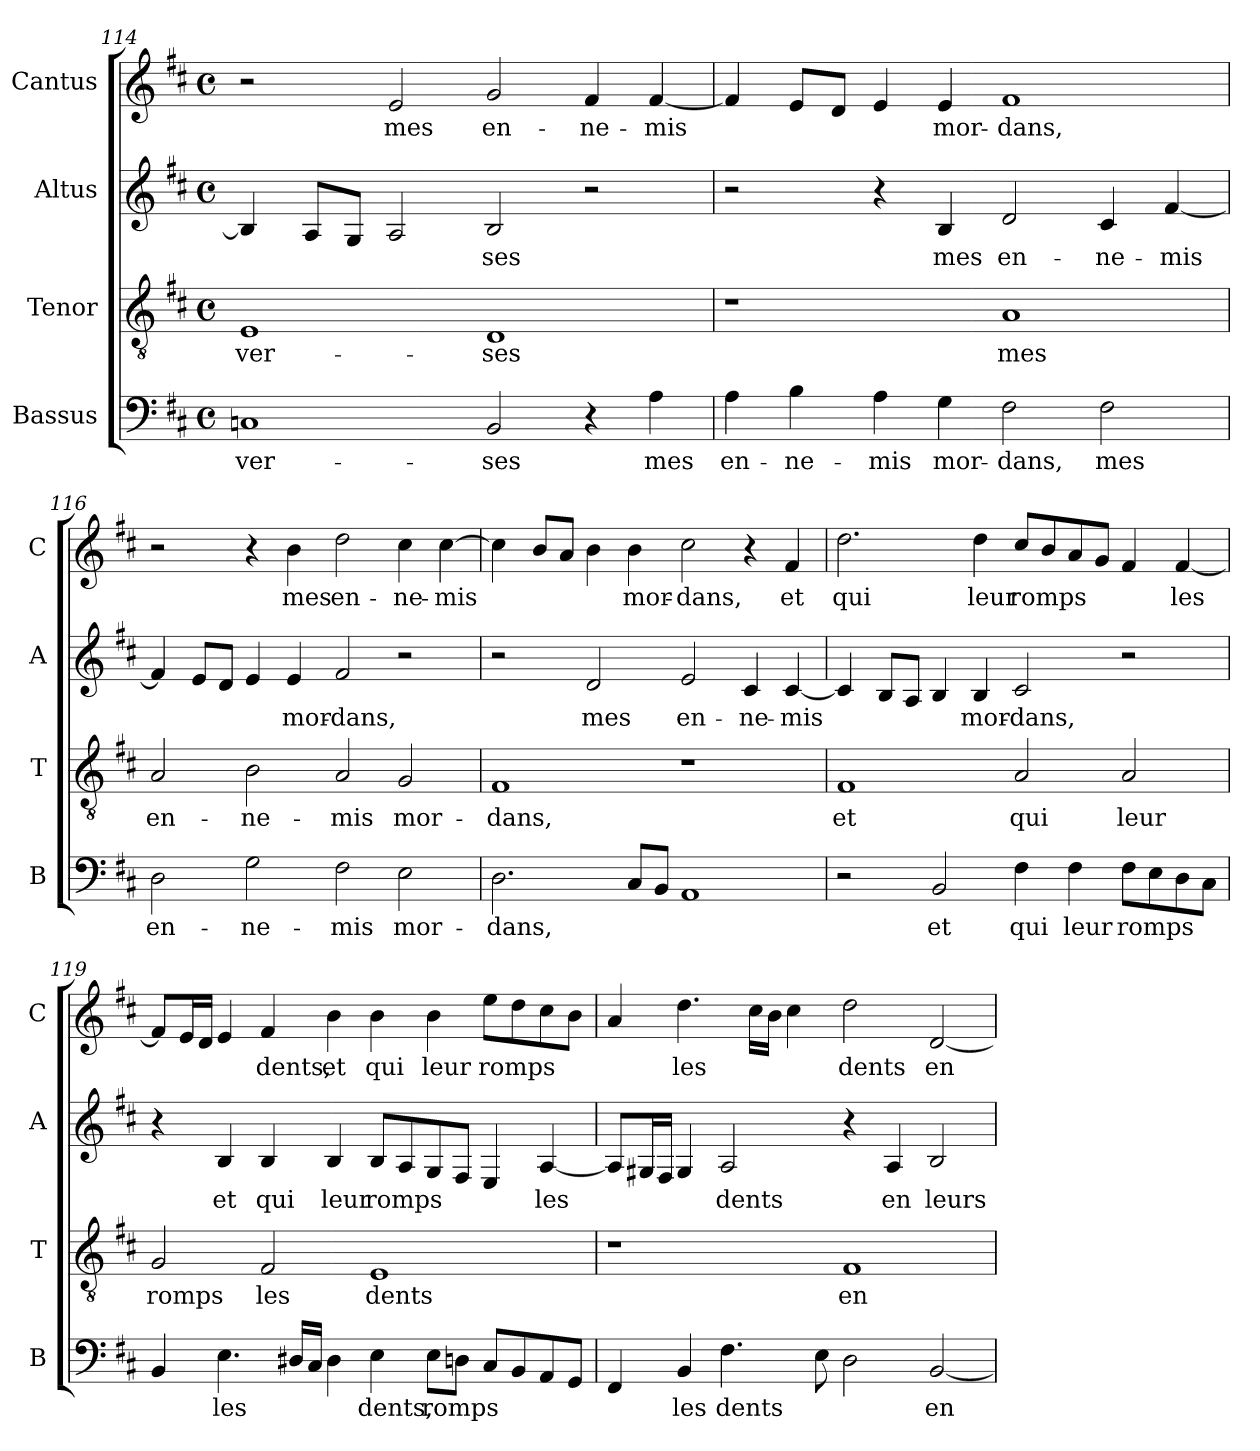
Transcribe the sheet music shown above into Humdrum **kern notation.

**kern	**text	**kern	**text	**kern	**text	**kern	**text
*part4	*part4	*part3	*part3	*part2	*part2	*part1	*part1
*staff4	*staff4	*staff3	*staff3	*staff2	*staff2	*staff1	*staff1
*I"Bassus	*	*I"Tenor	*	*I"Altus	*	*I"Cantus	*
*I'B	*	*I'T	*	*I'A	*	*I'C	*
*clefF4	*	*clefGv2	*	*clefG2	*	*clefG2	*
*k[f#c#]	*	*k[f#c#]	*	*k[f#c#]	*	*k[f#c#]	*
*D:	*	*D:	*	*D:	*	*D:	*
*M4/4	*	*M4/4	*	*M4/4	*	*M4/4	*
*met(c)	*	*met(c)	*	*met(c)	*	*met(c)	*
=114	=114	=114	=114	=114	=114	=114	=114
!	!LO:LY:b	!	!LO:LY:b	!	!	!	!
1Cn	-ver-	1E	-ver-	4B/]	.	2r	.
.	.	.	.	8A/L	.	.	.
.	.	.	.	8G/J	.	.	.
!	!	!	!	!	!	!	!LO:LY:b
.	.	.	.	2A/	.	2e/	mes
!	!LO:LY:b	!	!LO:LY:b	!	!LO:LY:b	!	!LO:LY:b
2BB/	-ses	1D	-ses	2B/	-ses	2g/	en-
!	!	!	!	!	!	!	!LO:LY:b
4r	.	.	.	2r	.	4f#/	-ne-
!	!LO:LY:b	!	!	!	!	!	!LO:LY:b
4A\	mes	.	.	.	.	[4f#/	-mis
!!LO:LB:g=z
=115	=115	=115	=115	=115	=115	=115	=115
!	!LO:LY:b	!	!	!	!	!	!
4A\	en-	1r	.	2r	.	4f#/]	.
!	!LO:LY:b	!	!	!	!	!	!
4B\	-ne-	.	.	.	.	8e/L	.
.	.	.	.	.	.	8d/J	.
!	!LO:LY:b	!	!	!	!	!	!
4A\	-mis	.	.	4r	.	4e/	.
!	!LO:LY:b	!	!	!	!LO:LY:b	!	!LO:LY:b
4G\	mor-	.	.	4B/	mes	4e/	mor-
!	!LO:LY:b	!	!LO:LY:b	!	!LO:LY:b	!	!LO:LY:b
2F#\	-dans,	1A	mes	2d/	en-	1f#	-dans,
!	!LO:LY:b	!	!	!	!LO:LY:b	!	!
2F#\	mes	.	.	4c#/	-ne-	.	.
!	!	!	!	!	!LO:LY:b	!	!
.	.	.	.	[4f#/	-mis	.	.
=116	=116	=116	=116	=116	=116	=116	=116
!	!LO:LY:b	!	!LO:LY:b	!	!	!	!
2D\	en-	2A/	en-	4f#/]	.	2r	.
.	.	.	.	8e/L	.	.	.
.	.	.	.	8d/J	.	.	.
!	!LO:LY:b	!	!LO:LY:b	!	!	!	!
2G\	-ne-	2B\	-ne-	4e/	.	4r	.
!	!	!	!	!	!LO:LY:b	!	!LO:LY:b
.	.	.	.	4e/	mor-	4b\	mes
!	!LO:LY:b	!	!LO:LY:b	!	!LO:LY:b	!	!LO:LY:b
2F#\	-mis	2A/	-mis	2f#/	-dans,	2dd\	en-
!	!LO:LY:b	!	!LO:LY:b	!	!	!	!LO:LY:b
2E\	mor-	2G/	mor-	2r	.	4cc#\	-ne-
!	!	!	!	!	!	!	!LO:LY:b
.	.	.	.	.	.	[4cc#\	-mis
=117	=117	=117	=117	=117	=117	=117	=117
!	!LO:LY:b	!	!LO:LY:b	!	!	!	!
2.D\	-dans,	1F#	-dans,	2r	.	4cc#\]	.
.	.	.	.	.	.	8b/L	.
.	.	.	.	.	.	8a/J	.
!	!	!	!	!	!LO:LY:b	!	!
.	.	.	.	2d/	mes	4b\	.
!	!	!	!	!	!	!	!LO:LY:b
8C#/L	.	.	.	.	.	4b\	mor-
8BB/J	.	.	.	.	.	.	.
!	!	!	!	!	!LO:LY:b	!	!LO:LY:b
1AA	.	1r	.	2e/	en-	2cc#\	-dans,
!	!	!	!	!	!LO:LY:b	!	!
.	.	.	.	4c#/	-ne-	4r	.
!	!	!	!	!	!LO:LY:b	!	!LO:LY:b
.	.	.	.	[4c#/	-mis	4f#/	et
!!LO:PB:g=z
=118	=118	=118	=118	=118	=118	=118	=118
!	!	!	!LO:LY:b	!	!	!	!LO:LY:b
2r	.	1F#	et	4c#/]	.	2.dd\	qui
.	.	.	.	8B/L	.	.	.
.	.	.	.	8A/J	.	.	.
!	!LO:LY:b	!	!	!	!	!	!
2BB/	et	.	.	4B/	.	.	.
!	!	!	!	!	!LO:LY:b	!	!LO:LY:b
.	.	.	.	4B/	mor-	4dd\	leur
!	!LO:LY:b	!	!LO:LY:b	!	!LO:LY:b	!	!LO:LY:b
4F#\	qui	2A/	qui	2c#/	-dans,	8cc#/L	romps
.	.	.	.	.	.	8b/	.
!	!LO:LY:b	!	!	!	!	!	!
4F#\	leur	.	.	.	.	8a/	.
.	.	.	.	.	.	8g/J	.
!	!LO:LY:b	!	!LO:LY:b	!	!	!	!
8F#\L	romps	2A/	leur	2r	.	4f#/	.
8E\	.	.	.	.	.	.	.
!	!	!	!	!	!	!	!LO:LY:b
8D\	.	.	.	.	.	[4f#/	les
8C#\J	.	.	.	.	.	.	.
=119	=119	=119	=119	=119	=119	=119	=119
!	!	!	!LO:LY:b	!	!	!	!
4BB/	.	2G/	romps	4r	.	8f#/L]	.
.	.	.	.	.	.	16e/L	.
.	.	.	.	.	.	16d/JJ	.
!	!LO:LY:b	!	!	!	!LO:LY:b	!	!
4.E\	les	.	.	4B/	et	4e/	.
!	!	!	!LO:LY:b	!	!LO:LY:b	!	!LO:LY:b
.	.	2F#/	les	4B/	qui	4f#/	dents,
16D#X/LL	.	.	.	.	.	.	.
16C#/JJ	.	.	.	.	.	.	.
!	!	!	!	!	!LO:LY:b	!	!LO:LY:b
4D#\	.	.	.	4B/	leur	4b\	et
!	!LO:LY:b	!	!LO:LY:b	!	!LO:LY:b	!	!LO:LY:b
4E\	dents,	1E	dents	8B/L	romps	4b\	qui
.	.	.	.	8A/	.	.	.
!	!LO:LY:b	!	!	!	!	!	!LO:LY:b
8E\L	romps	.	.	8G/	.	4b\	leur
8Dn\J	.	.	.	8F#/J	.	.	.
!	!	!	!	!	!	!	!LO:LY:b
8C#/L	.	.	.	4E/	.	8ee\L	romps
8BB/	.	.	.	.	.	8dd\	.
!	!	!	!	!	!LO:LY:b	!	!
8AA/	.	.	.	[4A/	les	8cc#\	.
8GG/J	.	.	.	.	.	8b\J	.
=120	=120	=120	=120	=120	=120	=120	=120
4FF#/	.	1r	.	8A/L]	.	4a/	.
.	.	.	.	16G#X/L	.	.	.
.	.	.	.	16F#/JJ	.	.	.
!	!LO:LY:b	!	!	!	!	!	!LO:LY:b
4BB/	les	.	.	4G#/	.	4.dd\	les
!	!LO:LY:b	!	!	!	!LO:LY:b	!	!
4.F#\	dents	.	.	2A/	dents	.	.
.	.	.	.	.	.	16cc#\LL	.
.	.	.	.	.	.	16b\JJ	.
.	.	.	.	.	.	4cc#\	.
8E\	.	.	.	.	.	.	.
!	!	!	!LO:LY:b	!	!	!	!LO:LY:b
2D\	.	1F#	en	4r	.	2dd\	dents
!	!	!	!	!	!LO:LY:b	!	!
.	.	.	.	4A/	en	.	.
!	!LO:LY:b	!	!	!	!LO:LY:b	!	!LO:LY:b
[2BB/	en	.	.	2B/	leurs	[2d/	en
=	=	=	=	=	=	=	=
*-	*-	*-	*-	*-	*-	*-	*-
